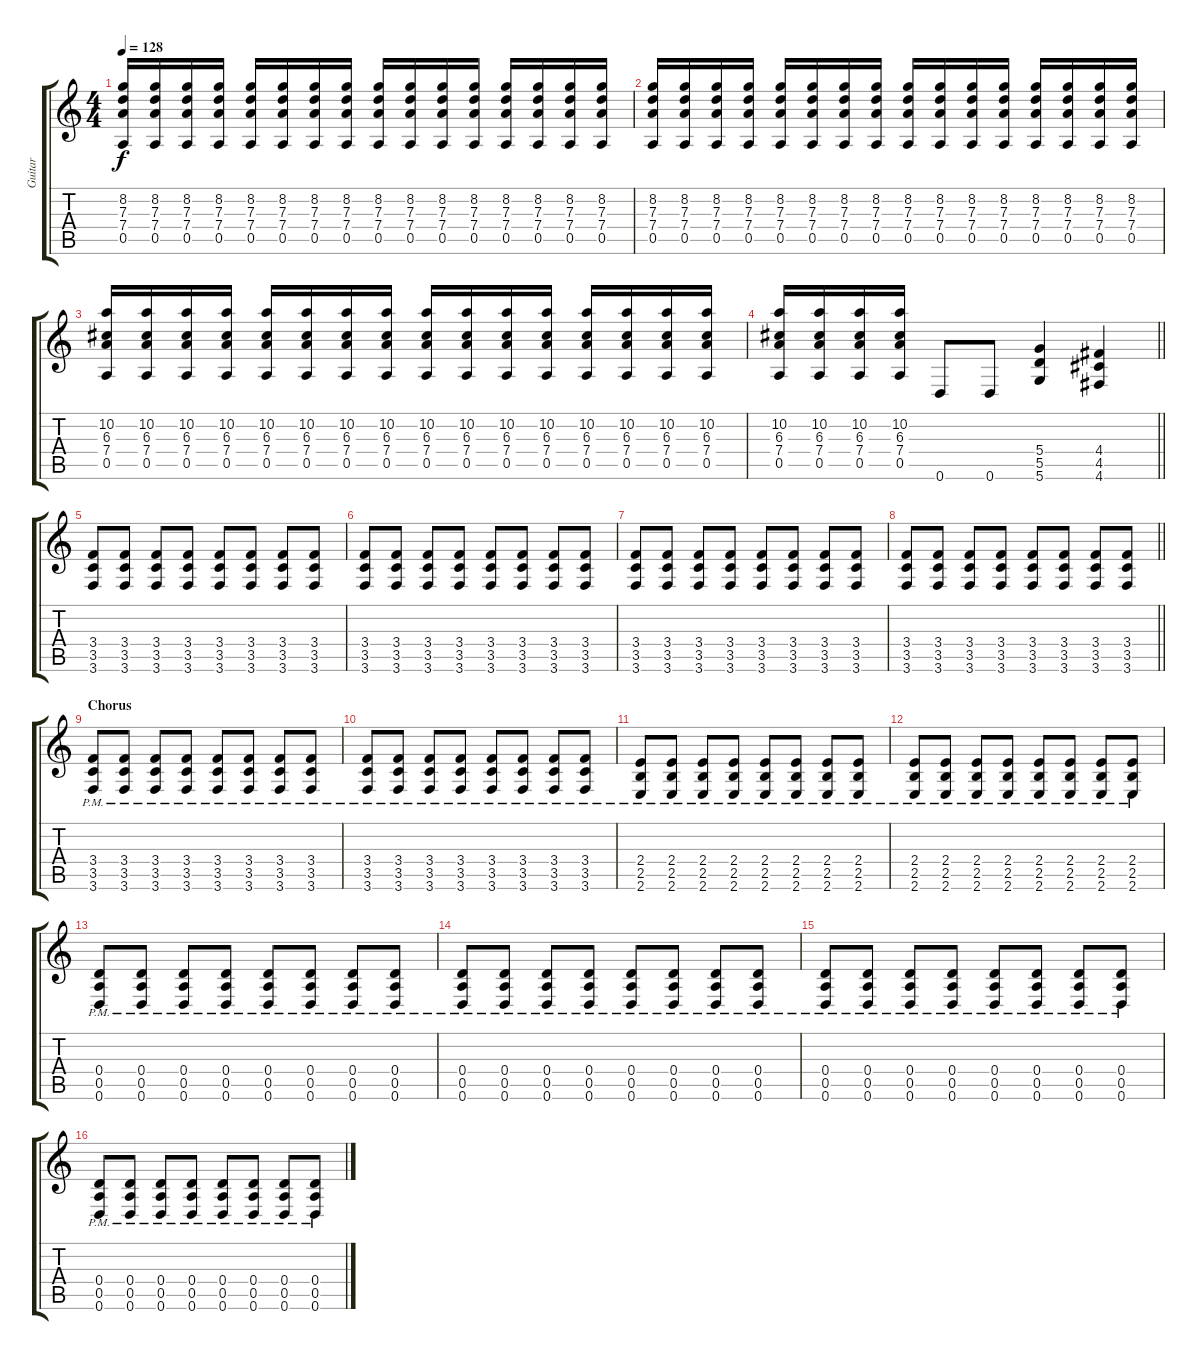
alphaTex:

\track ("Guitar" "Guitar") {instrument distortionguitar}
\staff {score tabs}
\tuning (E4 B3 G3 D3 A2 D2) {hide}
\ts (4 4)
\tempo 128
\clef g2
\ks c
(8.2 7.3 7.4 0.5).16{dy f} (8.2 7.3 7.4 0.5).16 (8.2 7.3 7.4 0.5).16 (8.2 7.3 7.4 0.5).16 (8.2 7.3 7.4 0.5).16 (8.2 7.3 7.4 0.5).16 (8.2 7.3 7.4 0.5).16 (8.2 7.3 7.4 0.5).16 (8.2 7.3 7.4 0.5).16 (8.2 7.3 7.4 0.5).16 (8.2 7.3 7.4 0.5).16 (8.2 7.3 7.4 0.5).16 (8.2 7.3 7.4 0.5).16 (8.2 7.3 7.4 0.5).16 (8.2 7.3 7.4 0.5).16 (8.2 7.3 7.4 0.5).16 |
(8.2 7.3 7.4 0.5).16 (8.2 7.3 7.4 0.5).16 (8.2 7.3 7.4 0.5).16 (8.2 7.3 7.4 0.5).16 (8.2 7.3 7.4 0.5).16 (8.2 7.3 7.4 0.5).16 (8.2 7.3 7.4 0.5).16 (8.2 7.3 7.4 0.5).16 (8.2 7.3 7.4 0.5).16 (8.2 7.3 7.4 0.5).16 (8.2 7.3 7.4 0.5).16 (8.2 7.3 7.4 0.5).16 (8.2 7.3 7.4 0.5).16 (8.2 7.3 7.4 0.5).16 (8.2 7.3 7.4 0.5).16 (8.2 7.3 7.4 0.5).16 |
(10.2 6.3 7.4 0.5).16 (10.2 6.3 7.4 0.5).16 (10.2 6.3 7.4 0.5).16 (10.2 6.3 7.4 0.5).16 (10.2 6.3 7.4 0.5).16 (10.2 6.3 7.4 0.5).16 (10.2 6.3 7.4 0.5).16 (10.2 6.3 7.4 0.5).16 (10.2 6.3 7.4 0.5).16 (10.2 6.3 7.4 0.5).16 (10.2 6.3 7.4 0.5).16 (10.2 6.3 7.4 0.5).16 (10.2 6.3 7.4 0.5).16 (10.2 6.3 7.4 0.5).16 (10.2 6.3 7.4 0.5).16 (10.2 6.3 7.4 0.5).16 |
\barLineRight lightlight
(10.2 6.3 7.4 0.5).16 (10.2 6.3 7.4 0.5).16 (10.2 6.3 7.4 0.5).16 (10.2 6.3 7.4 0.5).16 0.6.8 0.6.8 (5.4 5.5 5.6).4 (4.4 4.5 4.6).4 |
(3.4 3.5 3.6).8 (3.4 3.5 3.6).8 (3.4 3.5 3.6).8 (3.4 3.5 3.6).8 (3.4 3.5 3.6).8 (3.4 3.5 3.6).8 (3.4 3.5 3.6).8 (3.4 3.5 3.6).8 |
(3.4 3.5 3.6).8 (3.4 3.5 3.6).8 (3.4 3.5 3.6).8 (3.4 3.5 3.6).8 (3.4 3.5 3.6).8 (3.4 3.5 3.6).8 (3.4 3.5 3.6).8 (3.4 3.5 3.6).8 |
(3.4 3.5 3.6).8 (3.4 3.5 3.6).8 (3.4 3.5 3.6).8 (3.4 3.5 3.6).8 (3.4 3.5 3.6).8 (3.4 3.5 3.6).8 (3.4 3.5 3.6).8 (3.4 3.5 3.6).8 |
\barLineRight lightlight
(3.4 3.5 3.6).8 (3.4 3.5 3.6).8 (3.4 3.5 3.6).8 (3.4 3.5 3.6).8 (3.4 3.5 3.6).8 (3.4 3.5 3.6).8 (3.4 3.5 3.6).8 (3.4 3.5 3.6).8 |
\section ("" "Chorus")
(3.4{pm} 3.5{pm} 3.6{pm}).8 (3.4{pm} 3.5{pm} 3.6{pm}).8 (3.4{pm} 3.5{pm} 3.6{pm}).8 (3.4{pm} 3.5{pm} 3.6{pm}).8 (3.4{pm} 3.5{pm} 3.6{pm}).8 (3.4{pm} 3.5{pm} 3.6{pm}).8 (3.4{pm} 3.5{pm} 3.6{pm}).8 (3.4{pm} 3.5{pm} 3.6{pm}).8 |
(3.4{pm} 3.5{pm} 3.6{pm}).8 (3.4{pm} 3.5{pm} 3.6{pm}).8 (3.4{pm} 3.5{pm} 3.6{pm}).8 (3.4{pm} 3.5{pm} 3.6{pm}).8 (3.4{pm} 3.5{pm} 3.6{pm}).8 (3.4{pm} 3.5{pm} 3.6{pm}).8 (3.4{pm} 3.5{pm} 3.6{pm}).8 (3.4{pm} 3.5{pm} 3.6{pm}).8 |
(2.4{pm} 2.5{pm} 2.6{pm}).8 (2.4{pm} 2.5{pm} 2.6{pm}).8 (2.4{pm} 2.5{pm} 2.6{pm}).8 (2.4{pm} 2.5{pm} 2.6{pm}).8 (2.4{pm} 2.5{pm} 2.6{pm}).8 (2.4{pm} 2.5{pm} 2.6{pm}).8 (2.4{pm} 2.5{pm} 2.6{pm}).8 (2.4{pm} 2.5{pm} 2.6{pm}).8 |
(2.4{pm} 2.5{pm} 2.6{pm}).8 (2.4{pm} 2.5{pm} 2.6{pm}).8 (2.4{pm} 2.5{pm} 2.6{pm}).8 (2.4{pm} 2.5{pm} 2.6{pm}).8 (2.4{pm} 2.5{pm} 2.6{pm}).8 (2.4{pm} 2.5{pm} 2.6{pm}).8 (2.4{pm} 2.5{pm} 2.6{pm}).8 (2.4{pm} 2.5{pm} 2.6{pm}).8 |
(0.4{pm} 0.5{pm} 0.6{pm}).8 (0.4{pm} 0.5{pm} 0.6{pm}).8 (0.4{pm} 0.5{pm} 0.6{pm}).8 (0.4{pm} 0.5{pm} 0.6{pm}).8 (0.4{pm} 0.5{pm} 0.6{pm}).8 (0.4{pm} 0.5{pm} 0.6{pm}).8 (0.4{pm} 0.5{pm} 0.6{pm}).8 (0.4{pm} 0.5{pm} 0.6{pm}).8 |
(0.4{pm} 0.5{pm} 0.6{pm}).8 (0.4{pm} 0.5{pm} 0.6{pm}).8 (0.4{pm} 0.5{pm} 0.6{pm}).8 (0.4{pm} 0.5{pm} 0.6{pm}).8 (0.4{pm} 0.5{pm} 0.6{pm}).8 (0.4{pm} 0.5{pm} 0.6{pm}).8 (0.4{pm} 0.5{pm} 0.6{pm}).8 (0.4{pm} 0.5{pm} 0.6{pm}).8 |
(0.4{pm} 0.5{pm} 0.6{pm}).8 (0.4{pm} 0.5{pm} 0.6{pm}).8 (0.4{pm} 0.5{pm} 0.6{pm}).8 (0.4{pm} 0.5{pm} 0.6{pm}).8 (0.4{pm} 0.5{pm} 0.6{pm}).8 (0.4{pm} 0.5{pm} 0.6{pm}).8 (0.4{pm} 0.5{pm} 0.6{pm}).8 (0.4{pm} 0.5{pm} 0.6{pm}).8 |
(0.4{pm} 0.5{pm} 0.6{pm}).8 (0.4{pm} 0.5{pm} 0.6{pm}).8 (0.4{pm} 0.5{pm} 0.6{pm}).8 (0.4{pm} 0.5{pm} 0.6{pm}).8 (0.4{pm} 0.5{pm} 0.6{pm}).8 (0.4{pm} 0.5{pm} 0.6{pm}).8 (0.4{pm} 0.5{pm} 0.6{pm}).8 (0.4{pm} 0.5{pm} 0.6{pm}).8
